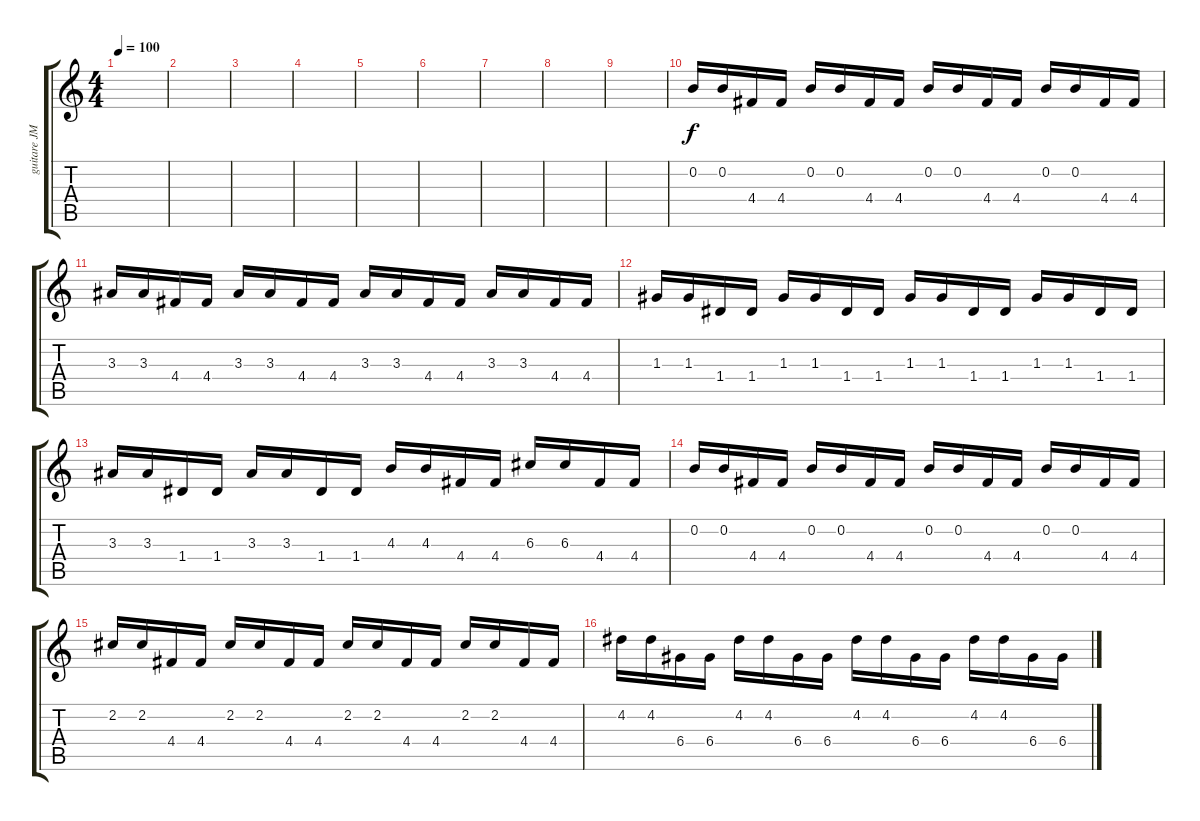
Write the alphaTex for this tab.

\track ("guitare JMmay" "guitare JM") {instrument overdrivenguitar}
\staff {score tabs}
\tuning (E4 B3 G3 D3 A2 E2) {hide}
\ts (4 4)
\tempo 100
\clef g2
\ks c
|
|
|
|
|
|
|
|
|
0.2.16 0.2.16 4.4.16 4.4.16 0.2.16 0.2.16 4.4.16 4.4.16 0.2.16 0.2.16 4.4.16 4.4.16 0.2.16 0.2.16 4.4.16 4.4.16 |
3.3.16 3.3.16 4.4.16 4.4.16 3.3.16 3.3.16 4.4.16 4.4.16 3.3.16 3.3.16 4.4.16 4.4.16 3.3.16 3.3.16 4.4.16 4.4.16 |
1.3.16 1.3.16 1.4.16 1.4.16 1.3.16 1.3.16 1.4.16 1.4.16 1.3.16 1.3.16 1.4.16 1.4.16 1.3.16 1.3.16 1.4.16 1.4.16 |
3.3.16 3.3.16 1.4.16 1.4.16 3.3.16 3.3.16 1.4.16 1.4.16 4.3.16 4.3.16 4.4.16 4.4.16 6.3.16 6.3.16 4.4.16 4.4.16 |
0.2.16 0.2.16 4.4.16 4.4.16 0.2.16 0.2.16 4.4.16 4.4.16 0.2.16 0.2.16 4.4.16 4.4.16 0.2.16 0.2.16 4.4.16 4.4.16 |
2.2.16 2.2.16 4.4.16 4.4.16 2.2.16 2.2.16 4.4.16 4.4.16 2.2.16 2.2.16 4.4.16 4.4.16 2.2.16 2.2.16 4.4.16 4.4.16 |
4.2.16 4.2.16 6.4.16 6.4.16 4.2.16 4.2.16 6.4.16 6.4.16 4.2.16 4.2.16 6.4.16 6.4.16 4.2.16 4.2.16 6.4.16 6.4.16
